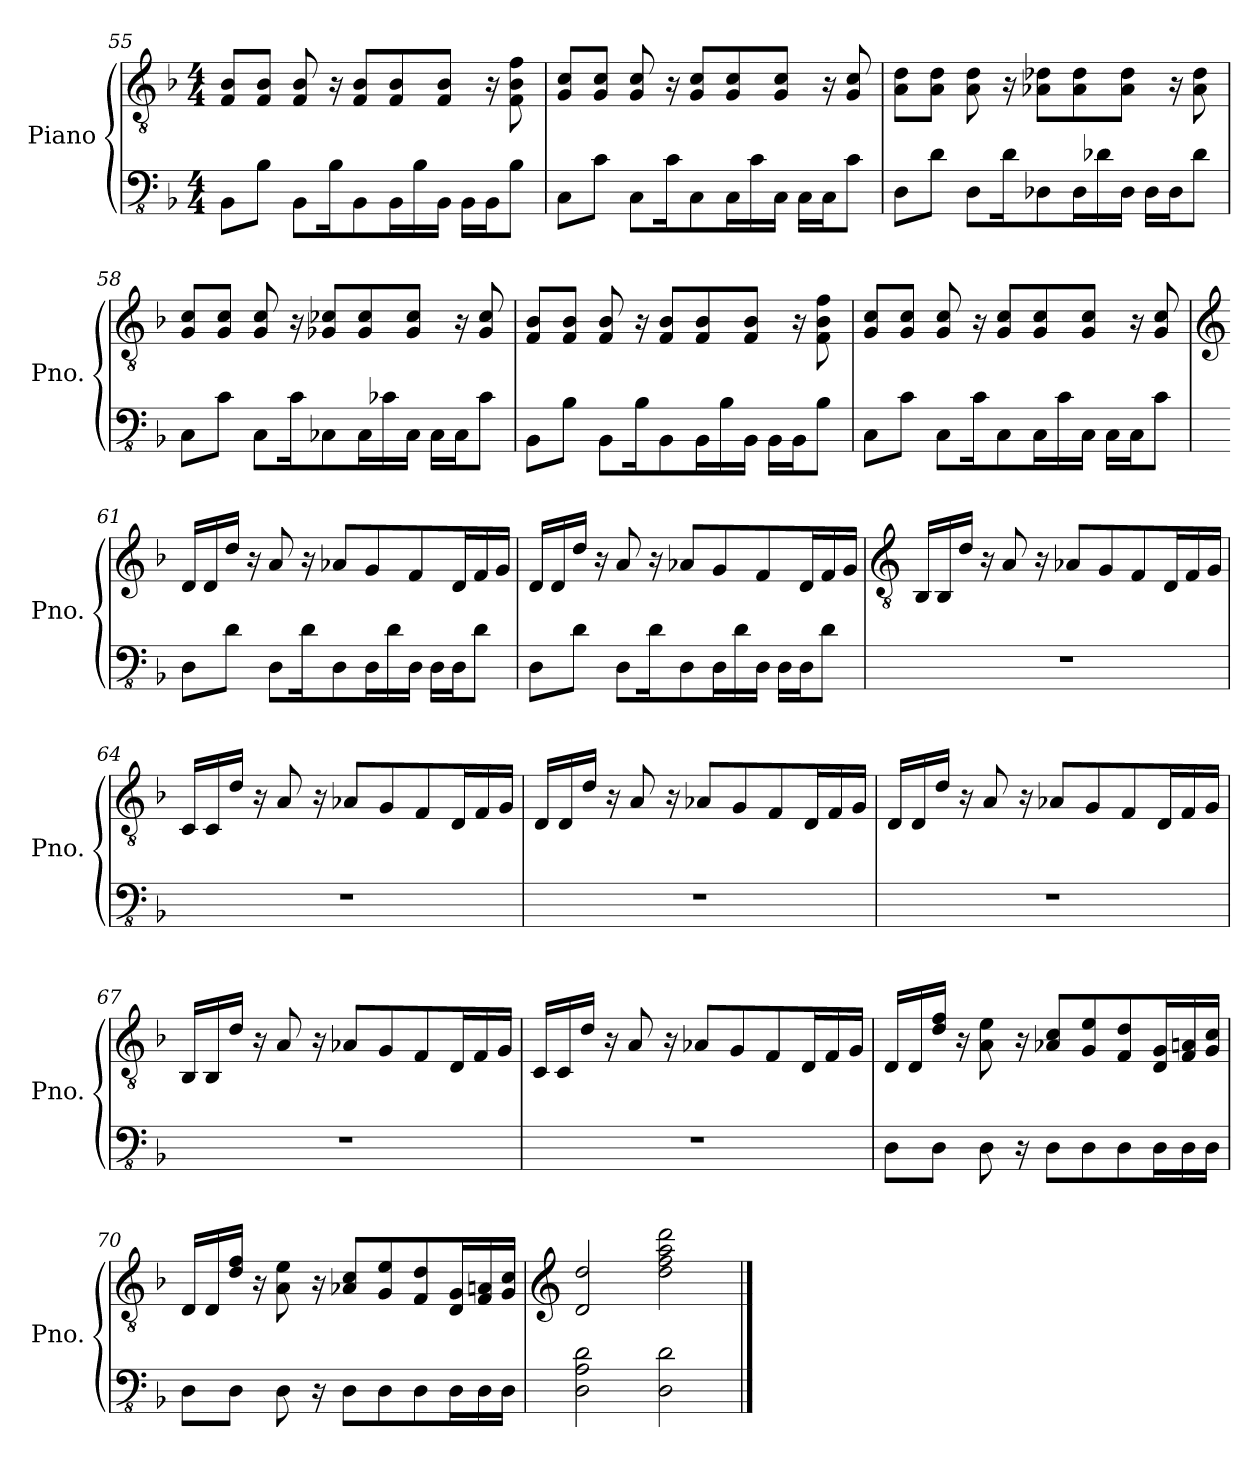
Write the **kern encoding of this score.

**kern	**kern
*part1	*part1
*staff2	*staff1
*I"Piano	*
*I'Pno.	*
!!LO:LB:g=z
*clefFv4	*clefGv2
*k[b-]	*k[b-]
*M4/4	*M4/4
=55	=55
8BBB-\L	8F/ 8B-/L
8BB-\J	8F/ 8B-/J
8BBB-\L	8F/ 8B-/
16BB-\K	16r
8BBB-\	8F/ 8B-/L
16BBB-\L	8F/ 8B-/
16BB-\	.
16BBB-\JJ	8F/ 8B-/J
16BBB-\LL	.
16BBB-\J	16r
8BB-\J	8F\ 8B-\ 8f\
=56	=56
8CC\L	8G/ 8c/L
8C\J	8G/ 8c/J
8CC\L	8G/ 8c/
16C\K	16r
8CC\	8G/ 8c/L
16CC\L	8G/ 8c/
16C\	.
16CC\JJ	8G/ 8c/J
16CC\LL	.
16CC\J	16r
8C\J	8G/ 8c/
=57	=57
8DD\L	8A\ 8d\L
8D\J	8A\ 8d\J
8DD\L	8A\ 8d\
16D\K	16r
8DD-X\	8A-X\ 8d-X\L
16DD-\L	8A-\ 8d-\
16D-X\	.
16DD-\JJ	8A-\ 8d-\J
16DD-\LL	.
16DD-\J	16r
8D-\J	8A-\ 8d-\
!!LO:LB:g=z
=58	=58
8CC\L	8G/ 8c/L
8C\J	8G/ 8c/J
8CC\L	8G/ 8c/
16C\K	16r
8CC-X\	8G-X/ 8c-X/L
16CC-\L	8G-/ 8c-/
16C-X\	.
16CC-\JJ	8G-/ 8c-/J
16CC-\LL	.
16CC-\J	16r
8C-\J	8G-/ 8c-/
=59	=59
8BBB-\L	8F/ 8B-/L
8BB-\J	8F/ 8B-/J
8BBB-\L	8F/ 8B-/
16BB-\K	16r
8BBB-\	8F/ 8B-/L
16BBB-\L	8F/ 8B-/
16BB-\	.
16BBB-\JJ	8F/ 8B-/J
16BBB-\LL	.
16BBB-\J	16r
8BB-\J	8F\ 8B-\ 8f\
=60	=60
8CC\L	8G/ 8c/L
8C\J	8G/ 8c/J
8CC\L	8G/ 8c/
16C\K	16r
8CC\	8G/ 8c/L
16CC\L	8G/ 8c/
16C\	.
16CC\JJ	8G/ 8c/J
16CC\LL	.
16CC\J	16r
8C\J	8G/ 8c/
!!LO:LB:g=z
=61	=61
*	*clefG2
8DD\L	16d/LL
.	16d/
8D\J	16dd/JJ
.	16r
8DD\L	8a/
16D\K	16r
8DD\	8a-X/L
16DD\L	8g/
16D\	.
16DD\JJ	8f/
16DD\LL	.
16DD\J	16d/L
8D\J	16f/
.	16g/JJ
=62	=62
8DD\L	16d/LL
.	16d/
8D\J	16dd/JJ
.	16r
8DD\L	8a/
16D\K	16r
8DD\	8a-X/L
16DD\L	8g/
16D\	.
16DD\JJ	8f/
16DD\LL	.
16DD\J	16d/L
8D\J	16f/
.	16g/JJ
=63	=63
*	*clefGv2
1r	16BB-/LL
.	16BB-/
.	16d/JJ
.	16r
.	8A/
.	16r
.	8A-X/L
.	8G/
.	8F/
.	16D/L
.	16F/
.	16G/JJ
!!LO:PB:g=z
=64	=64
1r	16C/LL
.	16C/
.	16d/JJ
.	16r
.	8A/
.	16r
.	8A-X/L
.	8G/
.	8F/
.	16D/L
.	16F/
.	16G/JJ
=65	=65
1r	16D/LL
.	16D/
.	16d/JJ
.	16r
.	8A/
.	16r
.	8A-X/L
.	8G/
.	8F/
.	16D/L
.	16F/
.	16G/JJ
=66	=66
1r	16D/LL
.	16D/
.	16d/JJ
.	16r
.	8A/
.	16r
.	8A-X/L
.	8G/
.	8F/
.	16D/L
.	16F/
.	16G/JJ
!!LO:LB:g=z
=67	=67
1r	16BB-/LL
.	16BB-/
.	16d/JJ
.	16r
.	8A/
.	16r
.	8A-X/L
.	8G/
.	8F/
.	16D/L
.	16F/
.	16G/JJ
=68	=68
1r	16C/LL
.	16C/
.	16d/JJ
.	16r
.	8A/
.	16r
.	8A-X/L
.	8G/
.	8F/
.	16D/L
.	16F/
.	16G/JJ
=69	=69
8DD\L	16D/LL
.	16D/
8DD\J	16d/ 16f/JJ
.	16r
8DD\	8A\ 8e\
16r	16r
8DD\L	8A-X/ 8c/L
8DD\	8G/ 8e/
8DD\	8F/ 8d/
16DD\L	16D/ 16G/L
16DD\	16F/ 16An/
16DD\JJ	16G/ 16c/JJ
!!LO:LB:g=z
=70	=70
8DD\L	16D/LL
.	16D/
8DD\J	16d/ 16f/JJ
.	16r
8DD\	8A\ 8e\
16r	16r
8DD\L	8A-X/ 8c/L
8DD\	8G/ 8e/
8DD\	8F/ 8d/
16DD\L	16D/ 16G/L
16DD\	16F/ 16An/
16DD\JJ	16G/ 16c/JJ
=71	=71
*	*clefG2
2DD\ 2AA\ 2D\	2d/ 2dd/
2DD\ 2D\	2dd\ 2ff\ 2aa\ 2ddd\
==	==
*-	*-
